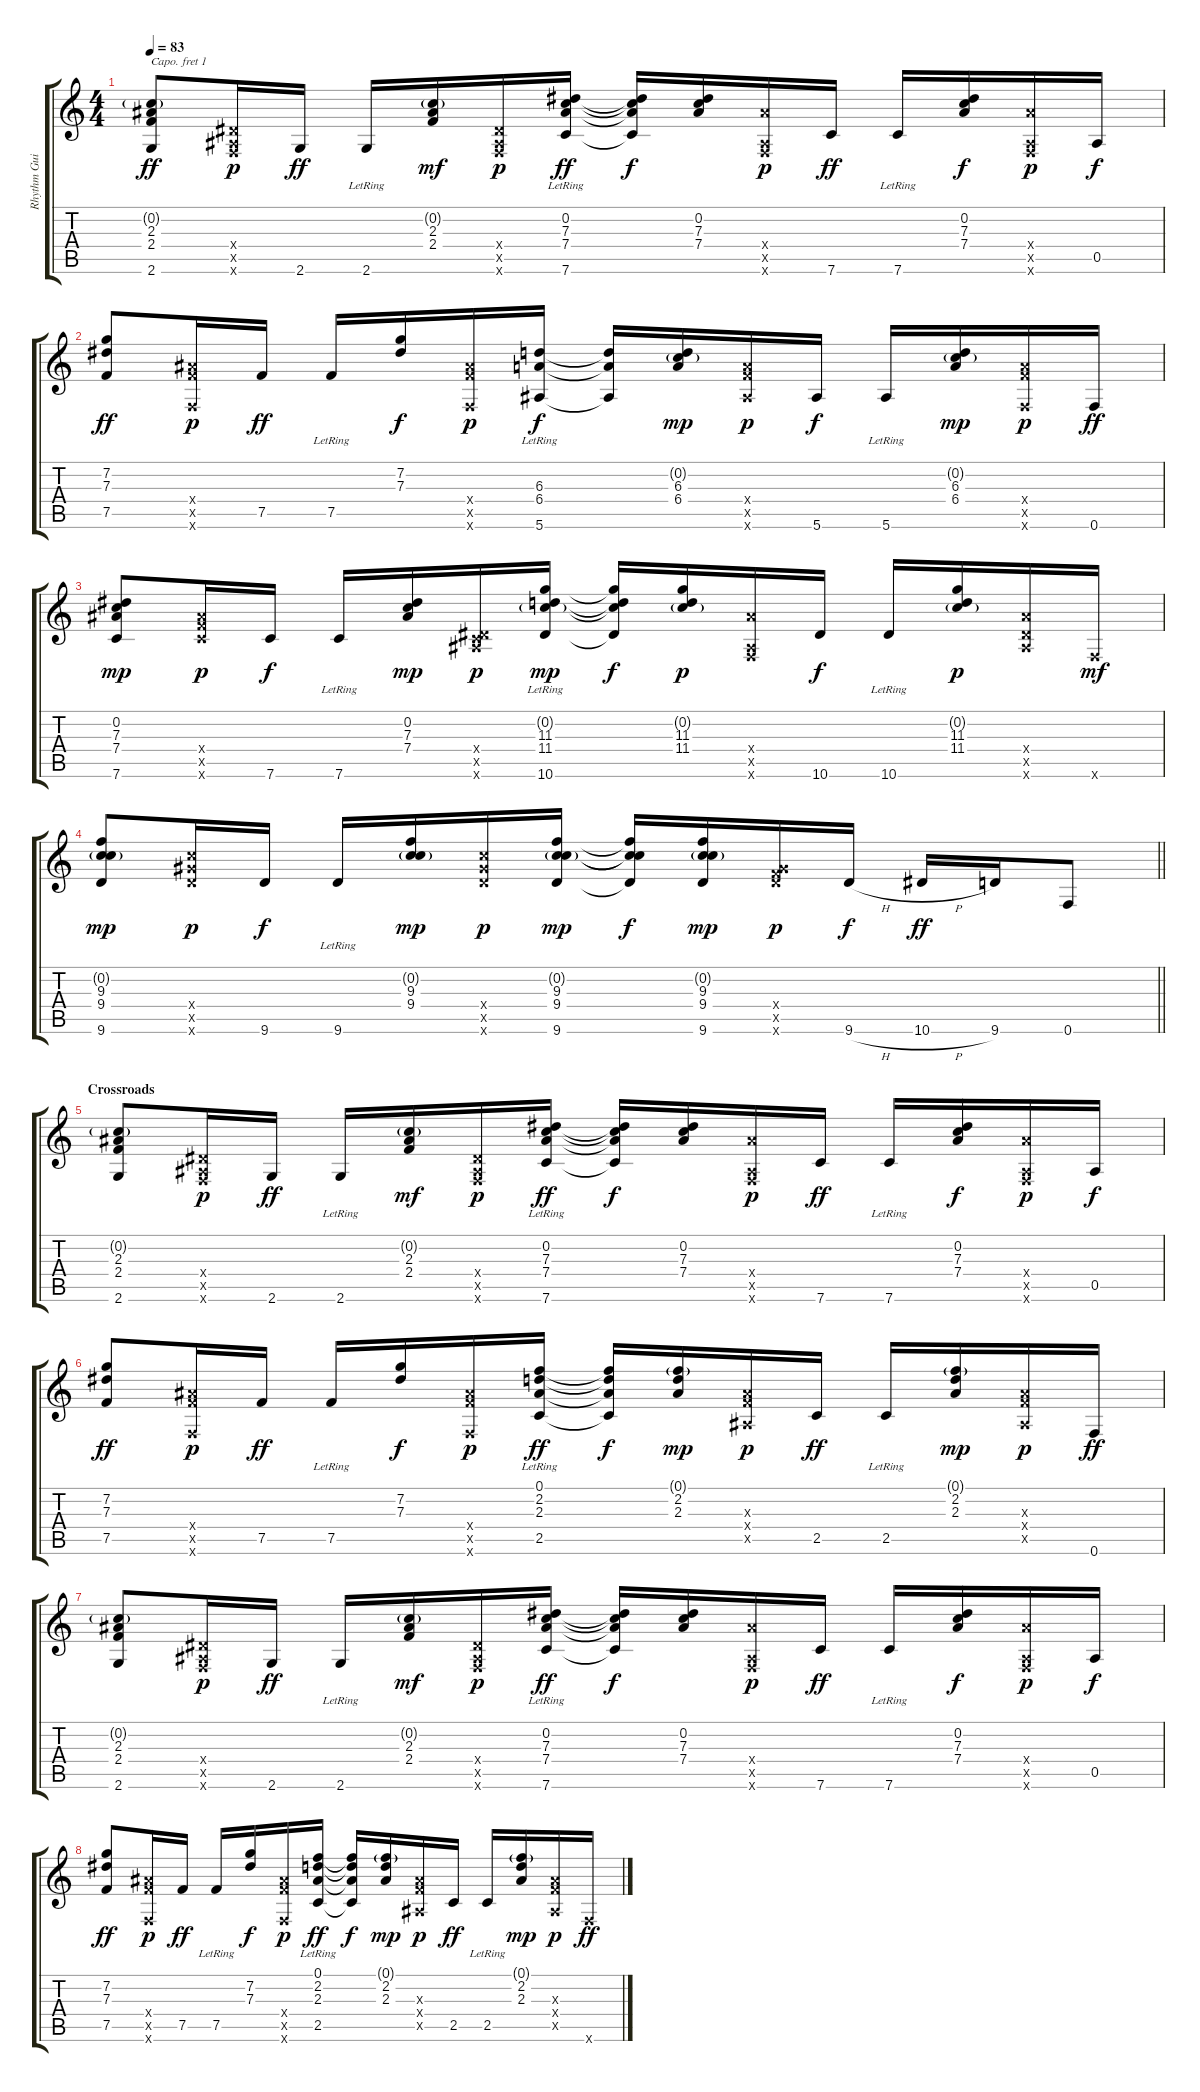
\track ("Rhythm Guitar (Eirik)" "Rhythm Gui") {instrument acousticguitarnylon}
\staff {score tabs}
\capo 1
\tuning (E4 B3 G3 D3 A2 E2) {hide}
\ts (4 4)
\tempo 83
\clef g2
\ks c
(0.2{g} 2.3 2.4 2.6).8{dy ff} (0.4{x} 0.5{x} 0.6{x}).16{dy p} 2.6.16{dy ff} 2.6{lr}.16 (0.2{g} 2.3 2.4).16{dy mf} (0.4{x} 0.5{x} 0.6{x}).16{dy p} (0.2 7.3 7.4 7.6{lr}).16{dy ff} (0.2{t} 7.3{t} 7.4{t} 7.6{t}).16{dy f} (0.2 7.3 7.4).16 (7.4{x} 0.5{x} 0.6{x}).16{dy p} 7.6.16{dy ff} 7.6{lr}.16 (0.2 7.3 7.4).16{dy f} (7.4{x} 0.5{x} 0.6{x}).16{dy p} 0.5.16{dy f} |
(7.2 7.3 7.5).8{dy ff} (7.4{x} 7.5{x} 0.6{x}).16{dy p} 7.5.16{dy ff} 7.5{lr}.16 (7.2 7.3).16{dy f} (7.4{x} 7.5{x} 0.6{x}).16{dy p} (6.3 6.4 5.6{lr}).16{dy f} (6.3{t} 6.4{t} 5.6{t}).16 (0.2{g} 6.3 6.4).16{dy mp} (6.4{x} 7.5{x} 5.6{x}).16{dy p} 5.6.16{dy f} 5.6{lr}.16 (0.2{g} 6.3 6.4).16{dy mp} (6.4{x} 7.5{x} 0.6{x}).16{dy p} 0.6.16{dy ff} |
(0.2 7.3 7.4 7.6).8{dy mp} (7.4{x} 7.5{x} 7.6{x}).16{dy p} 7.6.16{dy f} 7.6{lr}.16 (0.2 7.3 7.4).16{dy mp} (0.4{x} 0.5{x} 7.6{x}).16{dy p} (0.2{g} 11.3 11.4 10.6{lr}).16{dy mp} (0.2{t} 11.3{t} 11.4{t} 10.6{t}).16{dy f} (0.2{g} 11.3 11.4).16{dy p} (7.4{x} 0.5{x} 0.6{x}).16 10.6.16{dy f} 10.6{lr}.16 (0.2{g} 11.3 11.4).16{dy p} (7.4{x} 0.5{x} 10.6{x}).16 0.6{x}.16{dy mf} |
\barLineRight lightlight
(0.2{g} 9.3 9.4 9.6).8{dy mp} (9.4{x} 10.5{x} 9.6{x}).16{dy p} 9.6.16{dy f} 9.6{lr}.16 (0.2{g} 9.3 9.4).16{dy mp} (9.4{x} 10.5{x} 9.6{x}).16{dy p} (0.2{g} 9.3 9.4 9.6).16{dy mp} (0.2{t} 9.3{t} 9.4{t} 9.6{t}).16{dy f} (0.2{g} 9.3 9.4 9.6).16{dy mp} (2.4{x} 10.5{x} 9.6{x}).16{dy p} 9.6{h}.16{dy f} 10.6{h}.16{dy ff} 9.6.16 0.6.8 |
\section ("" "Crossroads")
(0.2{g} 2.3 2.4 2.6).8{volume 12} (0.4{x} 0.5{x} 0.6{x}).16{dy p} 2.6.16{dy ff} 2.6{lr}.16 (0.2{g} 2.3 2.4).16{dy mf} (0.4{x} 0.5{x} 0.6{x}).16{dy p} (0.2 7.3 7.4 7.6{lr}).16{dy ff} (0.2{t} 7.3{t} 7.4{t} 7.6{t}).16{dy f} (0.2 7.3 7.4).16 (7.4{x} 0.5{x} 0.6{x}).16{dy p} 7.6.16{dy ff} 7.6{lr}.16 (0.2 7.3 7.4).16{dy f} (7.4{x} 0.5{x} 0.6{x}).16{dy p} 0.5.16{dy f} |
(7.2 7.3 7.5).8{dy ff} (7.4{x} 7.5{x} 0.6{x}).16{dy p} 7.5.16{dy ff} 7.5{lr}.16 (7.2 7.3).16{dy f} (7.4{x} 7.5{x} 0.6{x}).16{dy p} (0.1 2.2 2.3 2.5{lr}).16{dy ff} (0.1{t} 2.2{t} 2.3{t} 2.5{t}).16{dy f} (0.1{g} 2.2 2.3).16{dy mp} (2.3{x} 2.4{x} 0.5{x}).16{dy p} 2.5.16{dy ff} 2.5{lr}.16 (0.1{g} 2.2 2.3).16{dy mp} (2.3{x} 2.4{x} 0.5{x}).16{dy p} 0.6.16{dy ff} |
(0.2{g} 2.3 2.4 2.6).8 (0.4{x} 0.5{x} 0.6{x}).16{dy p} 2.6.16{dy ff} 2.6{lr}.16 (0.2{g} 2.3 2.4).16{dy mf} (0.4{x} 0.5{x} 0.6{x}).16{dy p} (0.2 7.3 7.4 7.6{lr}).16{dy ff} (0.2{t} 7.3{t} 7.4{t} 7.6{t}).16{dy f} (0.2 7.3 7.4).16 (7.4{x} 0.5{x} 0.6{x}).16{dy p} 7.6.16{dy ff} 7.6{lr}.16 (0.2 7.3 7.4).16{dy f} (7.4{x} 0.5{x} 0.6{x}).16{dy p} 0.5.16{dy f} |
(7.2 7.3 7.5).8{dy ff} (7.4{x} 7.5{x} 0.6{x}).16{dy p} 7.5.16{dy ff} 7.5{lr}.16 (7.2 7.3).16{dy f} (7.4{x} 7.5{x} 0.6{x}).16{dy p} (0.1 2.2 2.3 2.5{lr}).16{dy ff} (0.1{t} 2.2{t} 2.3{t} 2.5{t}).16{dy f} (0.1{g} 2.2 2.3).16{dy mp} (2.3{x} 2.4{x} 0.5{x}).16{dy p} 2.5.16{dy ff} 2.5{lr}.16 (0.1{g} 2.2 2.3).16{dy mp} (2.3{x} 2.4{x} 0.5{x}).16{dy p} 0.6{x}.16{dy ff}
